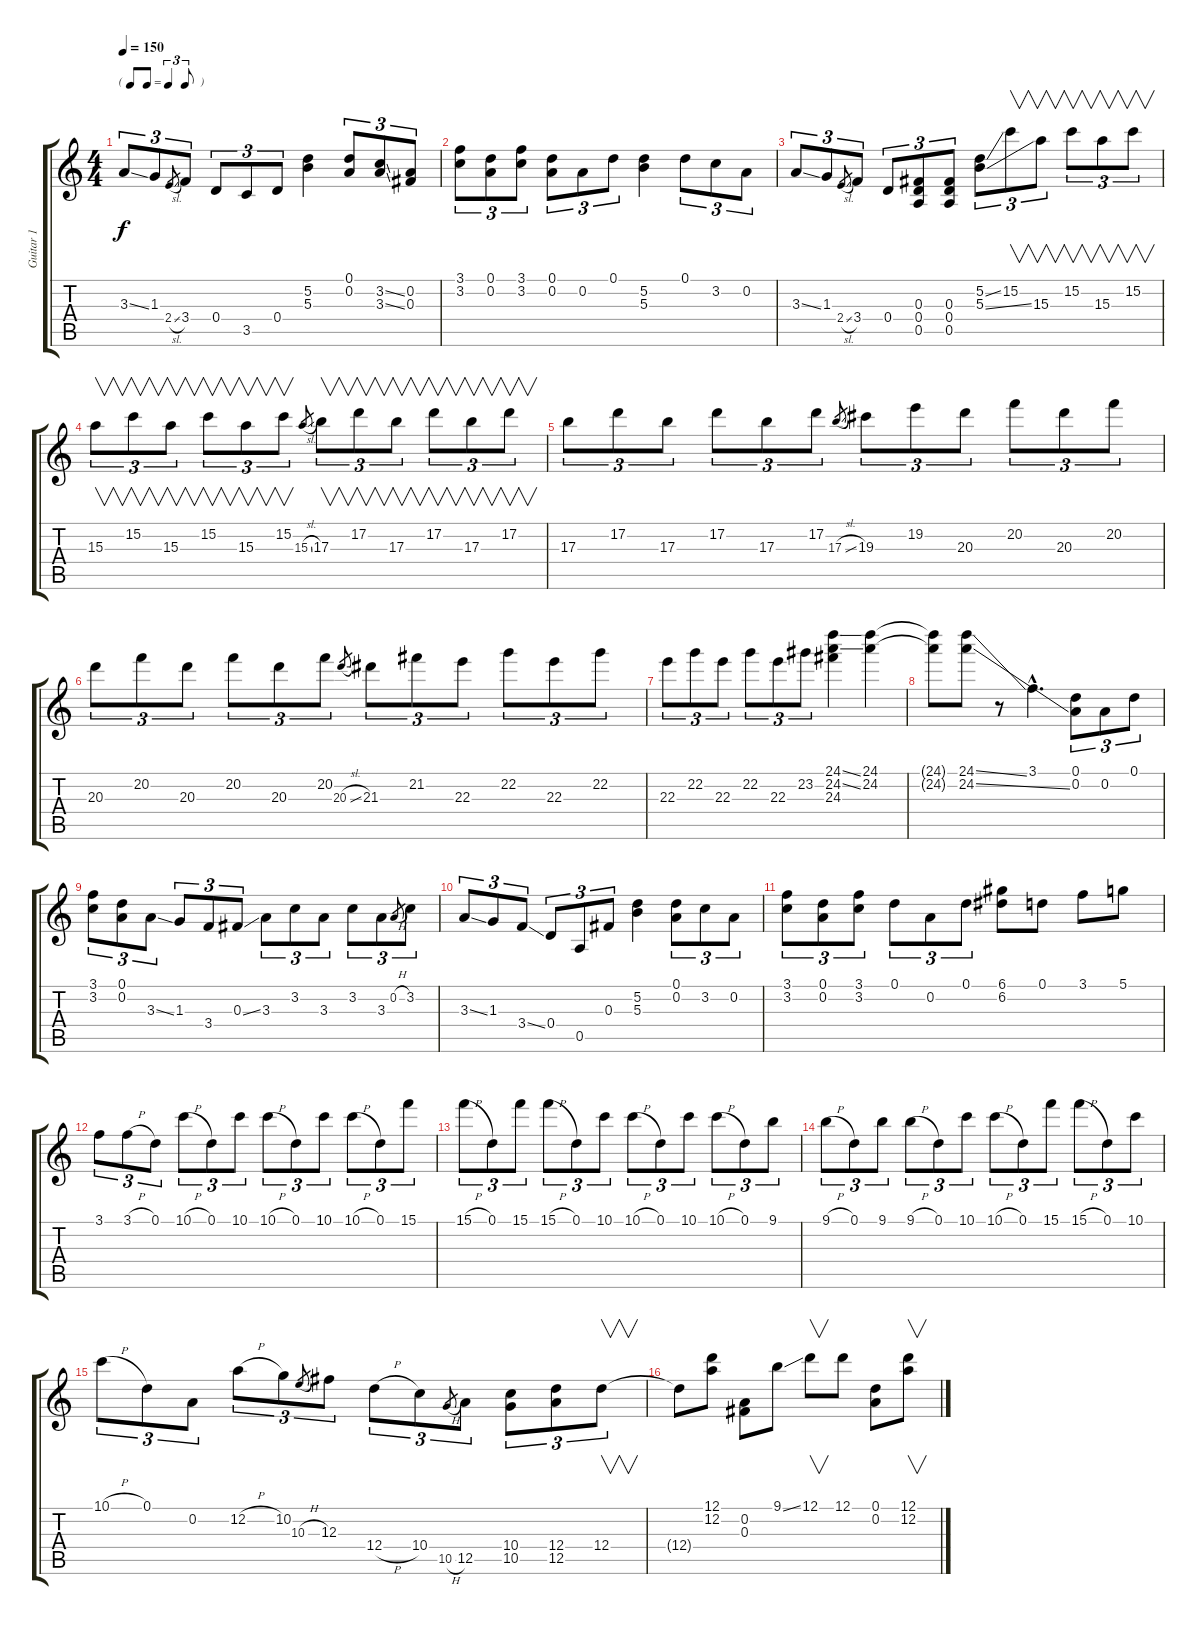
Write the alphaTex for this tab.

\track ("Guitar 1" "Guitar 1") {instrument electricguitarmuted}
\staff {score tabs}
\tuning (D4 A3 Gb3 D3 A2 D2) {hide}
\ts (4 4)
\tf triplet8th
\tempo 150
\clef g2
\ks c
3.3{ss}.8{tu (3 2) dy f} 1.3.8{tu (3 2)} 2.4{sl}.8{gr} 3.4.8{tu (3 2)} 0.4.8{tu (3 2)} 3.5.8{tu (3 2)} 0.4.8{tu (3 2)} (5.2 5.3).4 (0.1 0.2).8{tu (3 2)} (3.2{ss} 3.3{ss}).8{tu (3 2)} (0.2 0.3).8{tu (3 2)} |
(3.1 3.2).8{tu (3 2)} (0.1 0.2).8{tu (3 2)} (3.1 3.2).8{tu (3 2)} (0.1 0.2).8{tu (3 2)} 0.2.8{tu (3 2)} 0.1.8{tu (3 2)} (5.2 5.3).4 0.1.8{tu (3 2)} 3.2.8{tu (3 2)} 0.2.8{tu (3 2)} |
3.3{ss}.8{tu (3 2)} 1.3.8{tu (3 2)} 2.4{sl}.8{gr} 3.4.8{tu (3 2)} 0.4.8{tu (3 2)} (0.3 0.4 0.5).8{tu (3 2)} (0.3 0.4 0.5).8{tu (3 2)} (5.2{ss} 5.3{ss}).8{tu (3 2)} 15.2.8{v tu (3 2)} 15.3.8{v tu (3 2)} 15.2.8{v tu (3 2)} 15.3.8{v tu (3 2)} 15.2.8{v tu (3 2)} |
15.3.8{v tu (3 2)} 15.2.8{v tu (3 2)} 15.3.8{v tu (3 2)} 15.2.8{v tu (3 2)} 15.3.8{v tu (3 2)} 15.2.8{v tu (3 2)} 15.3{sl}.8{gr} 17.3.8{v tu (3 2)} 17.2.8{v tu (3 2)} 17.3.8{v tu (3 2)} 17.2.8{v tu (3 2)} 17.3.8{v tu (3 2)} 17.2.8{v tu (3 2)} |
17.3.8{tu (3 2)} 17.2.8{tu (3 2)} 17.3.8{tu (3 2)} 17.2.8{tu (3 2)} 17.3.8{tu (3 2)} 17.2.8{tu (3 2)} 17.3{sl}.8{gr} 19.3.8{tu (3 2)} 19.2.8{tu (3 2)} 20.3.8{tu (3 2)} 20.2.8{tu (3 2)} 20.3.8{tu (3 2)} 20.2.8{tu (3 2)} |
20.3.8{tu (3 2)} 20.2.8{tu (3 2)} 20.3.8{tu (3 2)} 20.2.8{tu (3 2)} 20.3.8{tu (3 2)} 20.2.8{tu (3 2)} 20.3{sl}.8{gr} 21.3.8{tu (3 2)} 21.2.8{tu (3 2)} 22.3.8{tu (3 2)} 22.2.8{tu (3 2)} 22.3.8{tu (3 2)} 22.2.8{tu (3 2)} |
22.3.8{tu (3 2)} 22.2.8{tu (3 2)} 22.3.8{tu (3 2)} 22.2.8{tu (3 2)} 22.3.8{tu (3 2)} 23.2.8{tu (3 2)} (24.1{ss} 24.2{ss} 24.3).4 (24.1 24.2).4 |
(24.1{t} 24.2{t}).8 (24.1{ss} 24.2{ss}).8 r.8 3.1{hac}.4{d} (0.1 0.2).8{tu (3 2)} 0.2.8{tu (3 2)} 0.1.8{tu (3 2)} |
(3.1 3.2).8{tu (3 2)} (0.1 0.2).8{tu (3 2)} 3.3{ss}.8{tu (3 2)} 1.3.8{tu (3 2)} 3.4.8{tu (3 2)} 0.3{ss}.8{tu (3 2)} 3.3.8{tu (3 2)} 3.2.8{tu (3 2)} 3.3.8{tu (3 2)} 3.2.8{tu (3 2)} 3.3.8{tu (3 2)} 0.2{h}.8{gr} 3.2.8{tu (3 2)} |
3.3{ss}.8{tu (3 2)} 1.3.8{tu (3 2)} 3.4{ss}.8{tu (3 2)} 0.4.8{tu (3 2)} 0.5.8{tu (3 2)} 0.3.8{tu (3 2)} (5.2 5.3).4 (0.1 0.2).8{tu (3 2)} 3.2.8{tu (3 2)} 0.2.8{tu (3 2)} |
(3.1 3.2).8{tu (3 2)} (0.1 0.2).8{tu (3 2)} (3.1 3.2).8{tu (3 2)} 0.1.8{tu (3 2)} 0.2.8{tu (3 2)} 0.1.8{tu (3 2)} (6.1 6.2).8 0.1.8 3.1.8 5.1.8 |
3.1.8{tu (3 2)} 3.1{h}.8{tu (3 2)} 0.1.8{tu (3 2)} 10.1{h}.8{tu (3 2)} 0.1.8{tu (3 2)} 10.1.8{tu (3 2)} 10.1{h}.8{tu (3 2)} 0.1.8{tu (3 2)} 10.1.8{tu (3 2)} 10.1{h}.8{tu (3 2)} 0.1.8{tu (3 2)} 15.1.8{tu (3 2)} |
15.1{h}.8{tu (3 2)} 0.1.8{tu (3 2)} 15.1.8{tu (3 2)} 15.1{h}.8{tu (3 2)} 0.1.8{tu (3 2)} 10.1.8{tu (3 2)} 10.1{h}.8{tu (3 2)} 0.1.8{tu (3 2)} 10.1.8{tu (3 2)} 10.1{h}.8{tu (3 2)} 0.1.8{tu (3 2)} 9.1.8{tu (3 2)} |
9.1{h}.8{tu (3 2)} 0.1.8{tu (3 2)} 9.1.8{tu (3 2)} 9.1{h}.8{tu (3 2)} 0.1.8{tu (3 2)} 10.1.8{tu (3 2)} 10.1{h}.8{tu (3 2)} 0.1.8{tu (3 2)} 15.1.8{tu (3 2)} 15.1{h}.8{tu (3 2)} 0.1.8{tu (3 2)} 10.1.8{tu (3 2)} |
10.1{h}.8{tu (3 2)} 0.1.8{tu (3 2)} 0.2.8{tu (3 2)} 12.2{h}.8{tu (3 2)} 10.2.8{tu (3 2)} 10.3{h}.8{gr} 12.3.8{tu (3 2)} 12.4{h}.8{tu (3 2)} 10.4.8{tu (3 2)} 10.5{h}.8{gr} 12.5.8{tu (3 2)} (10.4 10.5).8{tu (3 2)} (12.4 12.5).8{tu (3 2)} 12.4.8{v tu (3 2)} |
12.4{t}.8 (12.1 12.2).8 (0.2 0.3).8 9.1{ss}.8 12.1.8{v} 12.1.8 (0.1 0.2).8 (12.1 12.2).8{v}
